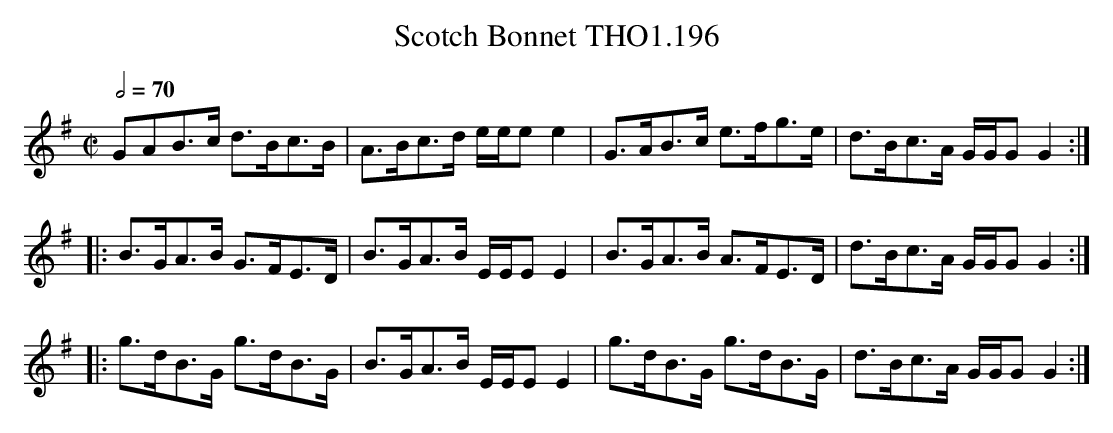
X:1
T:Scotch Bonnet THO1.196
M:C|
L:1/8
Q:1/2=70
K:G
GAB>c d>Bc>B|A>Bc>d e/e/e e2|G>AB>c e>fg>e|d>Bc>A G/G/G G2:|
|:B>GA>B G>FE>D|B>GA>B E/E/E E2|B>GA>B A>FE>D|d>Bc>A G/G/G G2:|
|:g>dB>G g>dB>G|B>GA>B E/E/E E2|g>dB>G g>dB>G|d>Bc>A G/G/G G2:|
